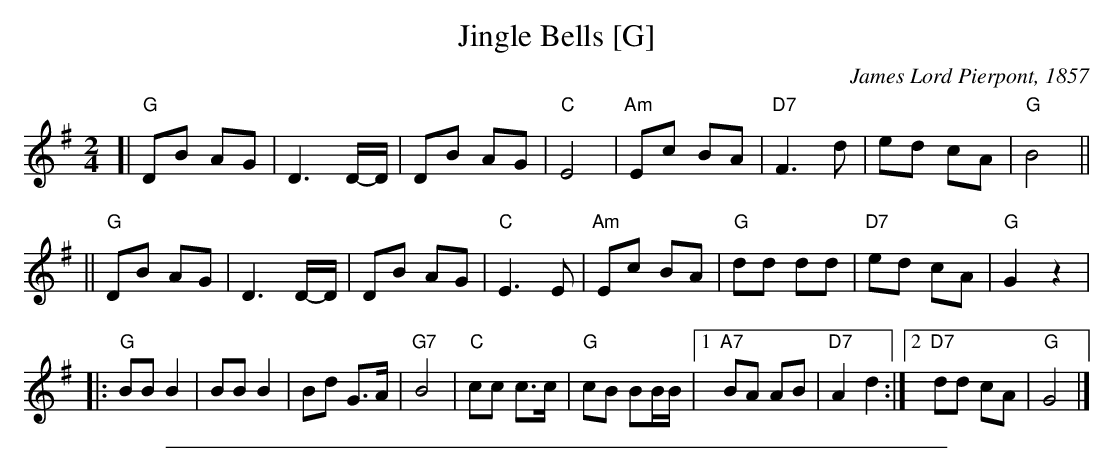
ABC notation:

X:1
T: Jingle Bells [G]
C:James Lord Pierpont, 1857
M: 2/4
L: 1/8
K: G
[| "G"DB AG | D3 D/-D/ | DB AG | "C"E4 | "Am"Ec BA | "D7"F3 d | ed cA | "G"B4 ||
|| "G"DB AG | D3 D/-D/ | DB AG | "C"E3 E | "Am"Ec BA | "G"dd dd | "D7"ed cA | "G"G2 z2 |
|: "G"BB B2 | BB B2 | Bd G>A | "G7"B4 | "C"cc c>c | "G"cB BB/B/ |1 "A7"BA AB | "D7"A2 d2 :|2 "D7"dd cA | "G"G4 |]
